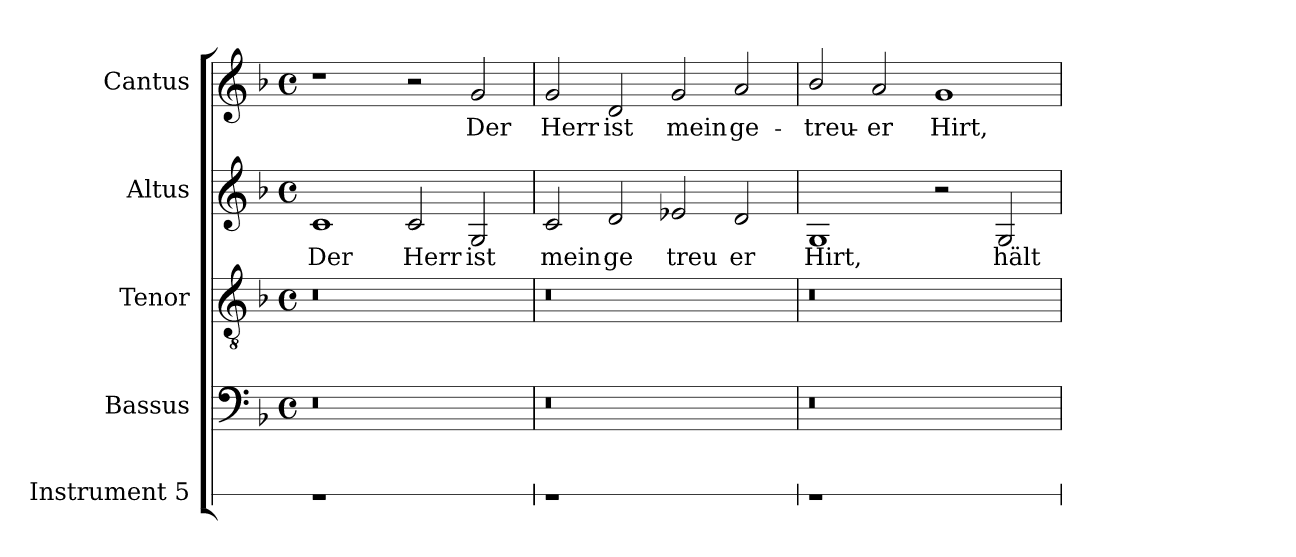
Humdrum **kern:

**kern	**kern	**kern	**kern	**text	**kern	**text
*part5	*part4	*part3	*part2	*part2	*part1	*part1
*staff5	*staff4	*staff3	*staff2	*staff2	*staff1	*staff1
*I"Instrument 5	*I"Bassus	*I"Tenor	*I"Altus	*	*I"Cantus	*
!!LO:PB:g=z
*stria1	*stria5	*stria5	*stria5	*	*stria5	*
*	*clefF4	*clefGv2	*clefG2	*	*clefG2	*
*	*k[b-]	*k[b-]	*k[b-]	*	*k[b-]	*
*	*F:	*F:	*F:	*	*F:	*
*	*M4/4	*M4/4	*M4/4	*	*M4/4	*
*	*met(c)	*met(c)	*met(c)	*	*met(c)	*
=1	=1	=1	=1	=1	=1	=1
!	!	!	!	!LO:LY:b:cj	!	!
1r	0r	0r	1c	Der	1r	.
!	!	!	!	!LO:LY:b:cj	!	!
1ryy	.	.	2c/	Herr	2r	.
!	!	!	!	!LO:LY:b:cj	!	!LO:LY:b:cj
.	.	.	2G/	ist	2g/	Der
=2	=2	=2	=2	=2	=2	=2
!	!	!	!	!LO:LY:b:cj	!	!LO:LY:b:cj
1r	0r	0r	2c/	mein	2g/	Herr
!	!	!	!	!LO:LY:b:cj	!	!LO:LY:b:cj
.	.	.	2d/	ge	2d/	ist
!	!	!	!	!LO:LY:b:cj	!	!LO:LY:b:cj
1ryy	.	.	2e-X/	treu	2g/	mein
!	!	!	!	!LO:LY:b:cj	!	!LO:LY:b:cj
.	.	.	2d/	er	2a/	ge-
=3	=3	=3	=3	=3	=3	=3
!	!	!	!	!LO:LY:b:cj	!	!LO:LY:b:cj
1r	0r	0r	1G	Hirt,	2b-/	-treu-
!	!	!	!	!	!	!LO:LY:b:cj
.	.	.	.	.	2a/	-er
!	!	!	!	!	!	!LO:LY:b:cj
1ryy	.	.	2r	.	1g	Hirt,
!	!	!	!	!LO:LY:b:cj	!	!
.	.	.	2G/	hält	.	.
=	=	=	=	=	=	=
*-	*-	*-	*-	*-	*-	*-
